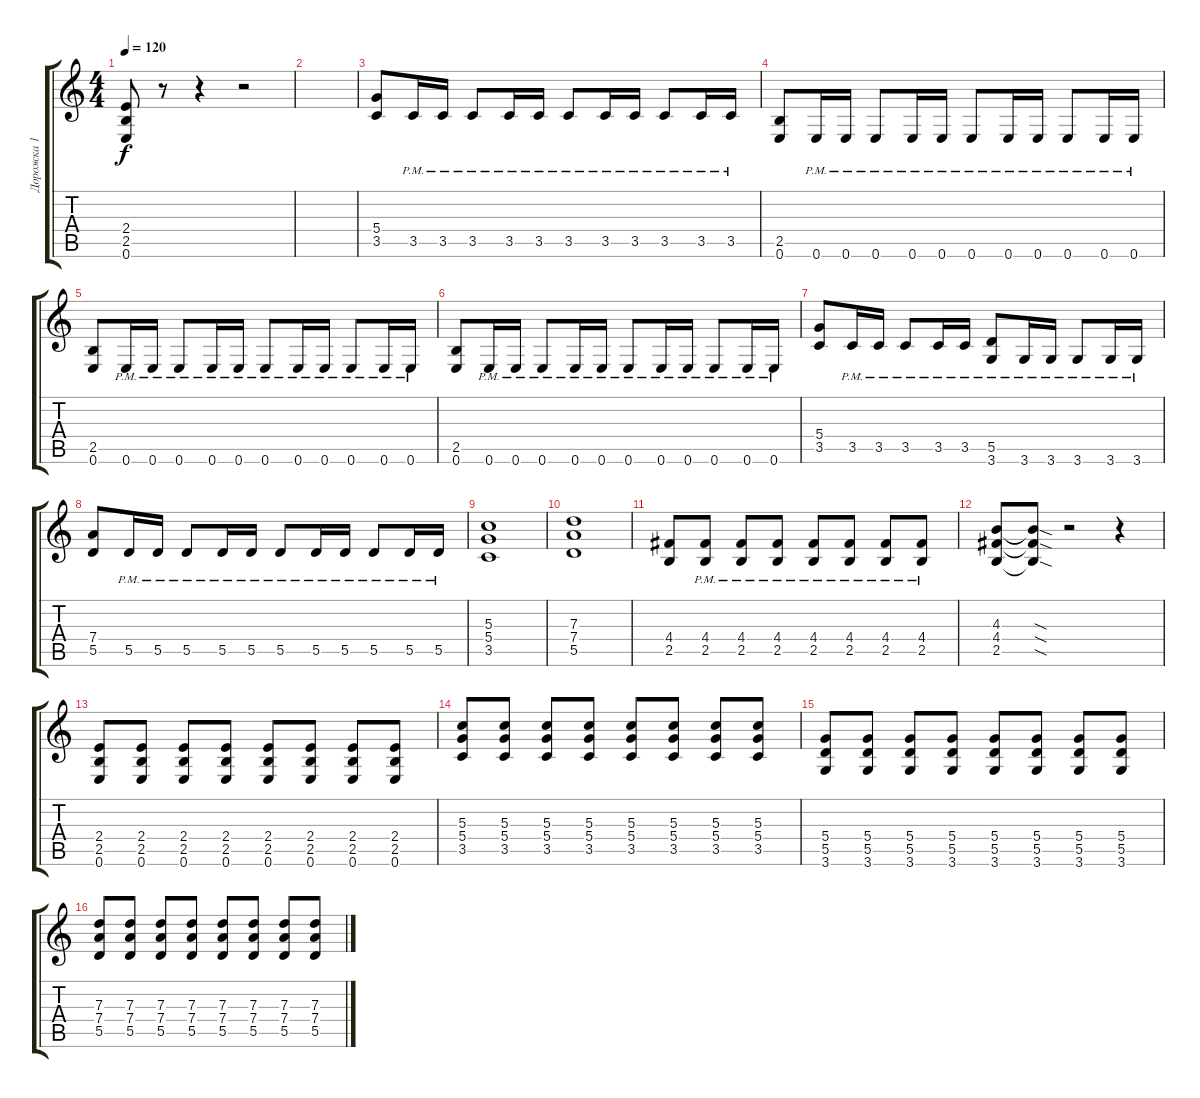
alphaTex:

\track ("Дорожка 1" "Дорожка 1") {instrument distortionguitar}
\staff {score tabs}
\tuning (E4 B3 G3 D3 A2 E2) {hide}
\ts (4 4)
\tempo 120
\clef g2
\ks c
(2.4 2.5 0.6).8{dy f} r.8 r.4 r.2 |
|
(5.4 3.5).8 3.5{pm}.16 3.5{pm}.16 3.5{pm}.8 3.5{pm}.16 3.5{pm}.16 3.5{pm}.8 3.5{pm}.16 3.5{pm}.16 3.5{pm}.8 3.5{pm}.16 3.5{pm}.16 |
(2.5 0.6).8 0.6{pm}.16 0.6{pm}.16 0.6{pm}.8 0.6{pm}.16 0.6{pm}.16 0.6{pm}.8 0.6{pm}.16 0.6{pm}.16 0.6{pm}.8 0.6{pm}.16 0.6{pm}.16 |
(2.5 0.6).8 0.6{pm}.16 0.6{pm}.16 0.6{pm}.8 0.6{pm}.16 0.6{pm}.16 0.6{pm}.8 0.6{pm}.16 0.6{pm}.16 0.6{pm}.8 0.6{pm}.16 0.6{pm}.16 |
(2.5 0.6).8 0.6{pm}.16 0.6{pm}.16 0.6{pm}.8 0.6{pm}.16 0.6{pm}.16 0.6{pm}.8 0.6{pm}.16 0.6{pm}.16 0.6{pm}.8 0.6{pm}.16 0.6{pm}.16 |
(5.4 3.5).8 3.5{pm}.16 3.5{pm}.16 3.5{pm}.8 3.5{pm}.16 3.5{pm}.16 (5.5{pm} 3.6).8 3.6{pm}.16 3.6{pm}.16 3.6{pm}.8 3.6{pm}.16 3.6{pm}.16 |
(7.4 5.5).8 5.5{pm}.16 5.5{pm}.16 5.5{pm}.8 5.5{pm}.16 5.5{pm}.16 5.5{pm}.8 5.5{pm}.16 5.5{pm}.16 5.5{pm}.8 5.5{pm}.16 5.5{pm}.16 |
(5.3 5.4 3.5).1 |
(7.3 7.4 5.5).1 |
(4.4 2.5).8 (4.4{pm} 2.5{pm}).8 (4.4{pm} 2.5{pm}).8 (4.4{pm} 2.5{pm}).8 (4.4{pm} 2.5{pm}).8 (4.4{pm} 2.5{pm}).8 (4.4{pm} 2.5{pm}).8 (4.4{pm} 2.5{pm}).8 |
(4.3 4.4 2.5).8 (4.3{sod t} 4.4{sod t} 2.5{sod t}).8 r.2 r.4 |
(2.4 2.5 0.6).8 (2.4 2.5 0.6).8 (2.4 2.5 0.6).8 (2.4 2.5 0.6).8 (2.4 2.5 0.6).8 (2.4 2.5 0.6).8 (2.4 2.5 0.6).8 (2.4 2.5 0.6).8 |
(5.3 5.4 3.5).8 (5.3 5.4 3.5).8 (5.3 5.4 3.5).8 (5.3 5.4 3.5).8 (5.3 5.4 3.5).8 (5.3 5.4 3.5).8 (5.3 5.4 3.5).8 (5.3 5.4 3.5).8 |
(5.4 5.5 3.6).8 (5.4 5.5 3.6).8 (5.4 5.5 3.6).8 (5.4 5.5 3.6).8 (5.4 5.5 3.6).8 (5.4 5.5 3.6).8 (5.4 5.5 3.6).8 (5.4 5.5 3.6).8 |
(7.3 7.4 5.5).8 (7.3 7.4 5.5).8 (7.3 7.4 5.5).8 (7.3 7.4 5.5).8 (7.3 7.4 5.5).8 (7.3 7.4 5.5).8 (7.3 7.4 5.5).8 (7.3 7.4 5.5).8
